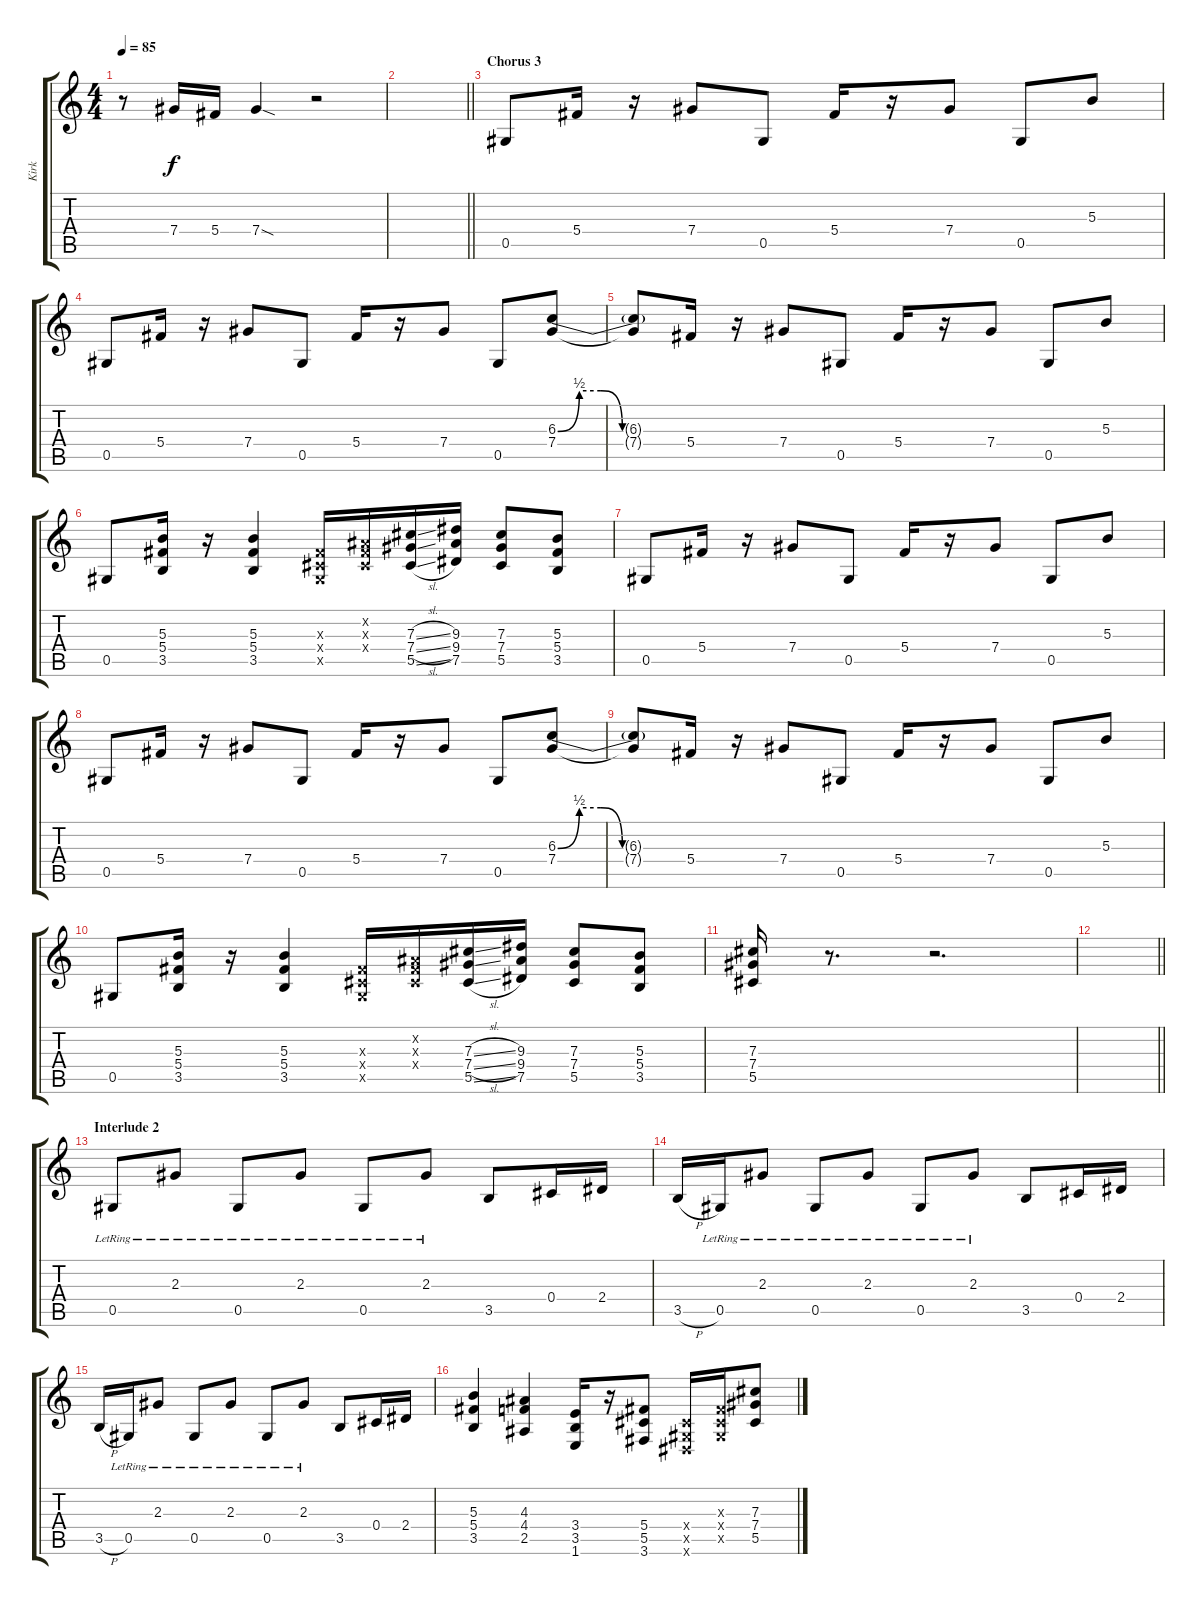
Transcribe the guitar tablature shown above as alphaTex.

\track ("Kirk" "Kirk") {instrument electricguitarclean}
\staff {score tabs}
\tuning (Eb4 Bb3 Gb3 Db3 Ab2 Eb2) {hide}
\ts (4 4)
\tempo 85
\clef g2
\ks c
r.8{dy f} 7.4.16 5.4.16 7.4{sod}.4 r.2 |
\barLineRight lightlight
|
\section ("" "Chorus 3")
0.5.8 5.4.16 r.16 7.4.8 0.5.8 5.4.16 r.16 7.4.8 0.5.8 5.3.8 |
0.5.8 5.4.16 r.16 7.4.8 0.5.8 5.4.16 r.16 7.4.8 0.5.8 (6.3{be (custom 0 0 10 2 20 2 30 0 60 0)} 7.4).8 |
(6.3{t} 7.4{t}).8 5.4.16 r.16 7.4.8 0.5.8 5.4.16 r.16 7.4.8 0.5.8 5.3.8 |
0.5.8 (5.3 5.4 3.5).16 r.16 (5.3 5.4 3.5).4 (0.3{x} 0.4{x} 0.5{x}).16 (0.2{x} 0.3{x} 0.4{x}).16 (7.3{sl} 7.4{sl} 5.5{sl}).16 (9.3 9.4 7.5).16 (7.3 7.4 5.5).8 (5.3 5.4 3.5).8 |
0.5.8 5.4.16 r.16 7.4.8 0.5.8 5.4.16 r.16 7.4.8 0.5.8 5.3.8 |
0.5.8 5.4.16 r.16 7.4.8 0.5.8 5.4.16 r.16 7.4.8 0.5.8 (6.3{be (custom 0 0 10 2 20 2 30 0 60 0)} 7.4).8 |
(6.3{t} 7.4{t}).8 5.4.16 r.16 7.4.8 0.5.8 5.4.16 r.16 7.4.8 0.5.8 5.3.8 |
0.5.8 (5.3 5.4 3.5).16 r.16 (5.3 5.4 3.5).4 (0.3{x} 0.4{x} 0.5{x}).16 (0.2{x} 0.3{x} 0.4{x}).16 (7.3{sl} 7.4{sl} 5.5{sl}).16 (9.3 9.4 7.5).16 (7.3 7.4 5.5).8 (5.3 5.4 3.5).8 |
(7.3 7.4 5.5).16 r.8{d} r.2{d} |
\barLineRight lightlight
|
\section ("" "Interlude 2")
0.5{lr}.8 2.3{lr}.8 0.5{lr}.8 2.3{lr}.8 0.5{lr}.8 2.3{lr}.8 3.5.8 0.4.16 2.4.16 |
3.5{h}.16 0.5{lr}.16 2.3{lr}.8 0.5{lr}.8 2.3{lr}.8 0.5{lr}.8 2.3{lr}.8 3.5.8 0.4.16 2.4.16 |
3.5{h}.16{volume 7} 0.5{lr}.16 2.3{lr}.8 0.5{lr}.8 2.3{lr}.8 0.5{lr}.8 2.3{lr}.8 3.5.8 0.4.16 2.4.16 |
(5.3 5.4 3.5).4 (4.3 4.4 2.5).4 (3.4 3.5 1.6).16 r.16 (5.4 5.5 3.6).8 (0.4{x} 0.5{x} 0.6{x}).16 (0.3{x} 0.4{x} 0.5{x}).16 (7.3 7.4 5.5).8
